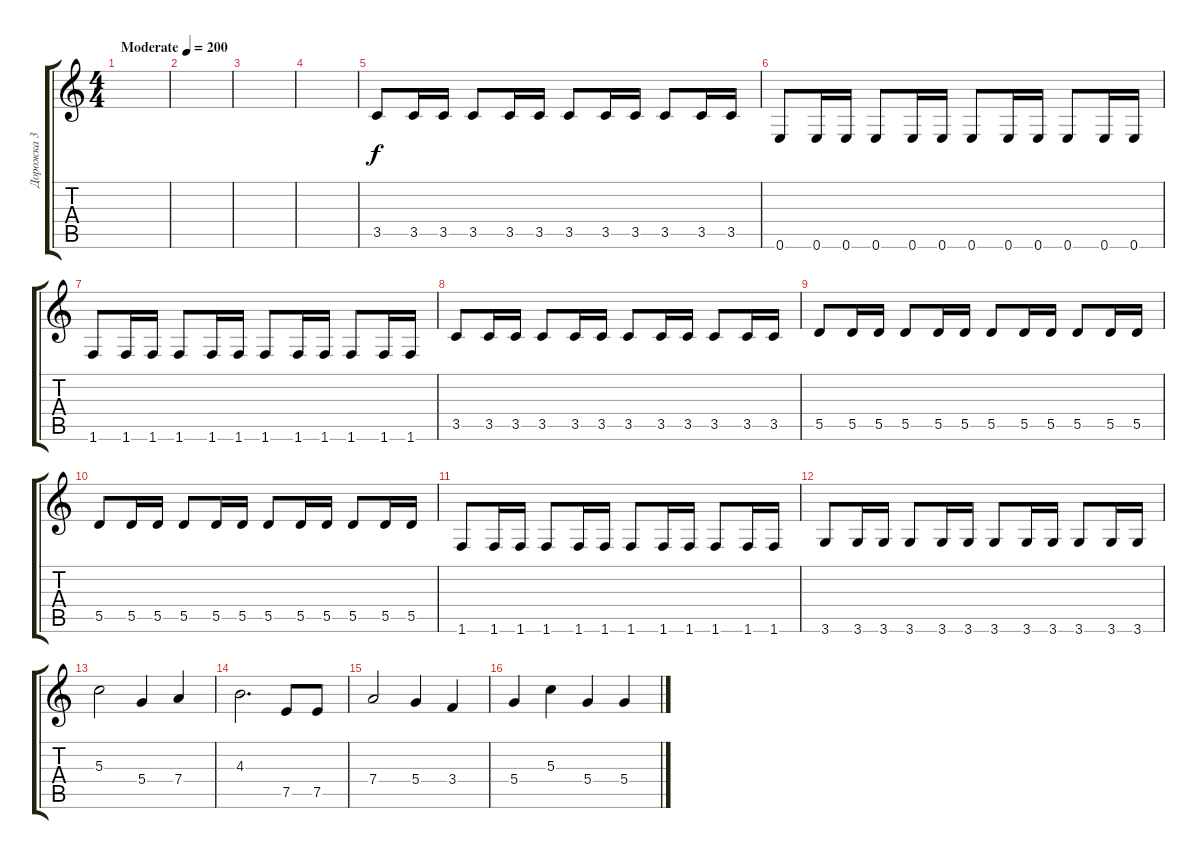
\track ("Дорожка 3" "Дорожка 3") {instrument distortionguitar}
\staff {score tabs}
\tuning (E4 B3 G3 D3 A2 E2) {hide}
\ts (4 4)
\tempo (200 "Moderate")
\clef g2
\ks c
|
|
|
|
3.5.8 3.5.16 3.5.16 3.5.8 3.5.16 3.5.16 3.5.8 3.5.16 3.5.16 3.5.8 3.5.16 3.5.16 |
0.6.8 0.6.16 0.6.16 0.6.8 0.6.16 0.6.16 0.6.8 0.6.16 0.6.16 0.6.8 0.6.16 0.6.16 |
1.6.8 1.6.16 1.6.16 1.6.8 1.6.16 1.6.16 1.6.8 1.6.16 1.6.16 1.6.8 1.6.16 1.6.16 |
3.5.8 3.5.16 3.5.16 3.5.8 3.5.16 3.5.16 3.5.8 3.5.16 3.5.16 3.5.8 3.5.16 3.5.16 |
5.5.8 5.5.16 5.5.16 5.5.8 5.5.16 5.5.16 5.5.8 5.5.16 5.5.16 5.5.8 5.5.16 5.5.16 |
5.5.8 5.5.16 5.5.16 5.5.8 5.5.16 5.5.16 5.5.8 5.5.16 5.5.16 5.5.8 5.5.16 5.5.16 |
1.6.8 1.6.16 1.6.16 1.6.8 1.6.16 1.6.16 1.6.8 1.6.16 1.6.16 1.6.8 1.6.16 1.6.16 |
3.6.8 3.6.16 3.6.16 3.6.8 3.6.16 3.6.16 3.6.8 3.6.16 3.6.16 3.6.8 3.6.16 3.6.16 |
5.3.2 5.4.4 7.4.4 |
4.3.2{d} 7.5.8 7.5.8 |
7.4.2 5.4.4 3.4.4 |
5.4.4 5.3.4 5.4.4 5.4.4
